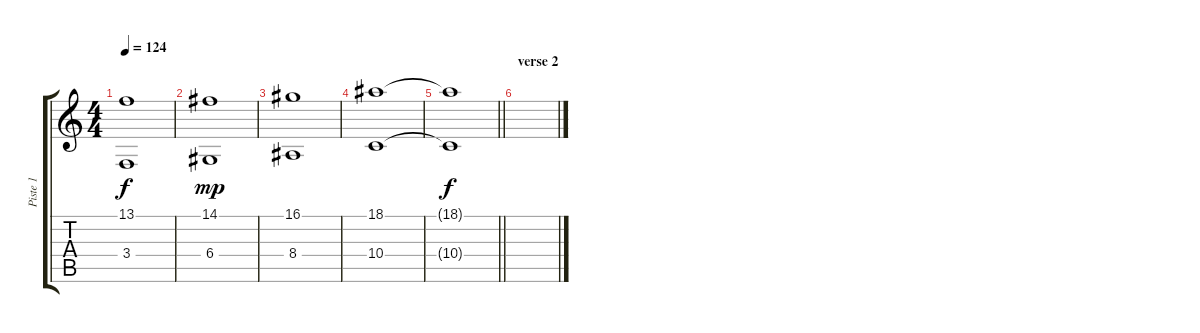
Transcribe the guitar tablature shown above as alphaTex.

\track ("Piste 1" "Piste 1") {instrument stringensemble1}
\staff {score tabs}
\tuning (E4 B3 G3 D3 A2 E2) {hide}
\ts (4 4)
\tempo 124
\clef g2
\ks c
(13.1{t} 3.4{t}).1{dy f} |
(14.1 6.4).1{dy mp} |
(16.1 8.4).1 |
(18.1 10.4).1 |
\barLineRight lightlight
(18.1{t} 10.4{t}).1{dy f} |
\section ("" "verse 2")
